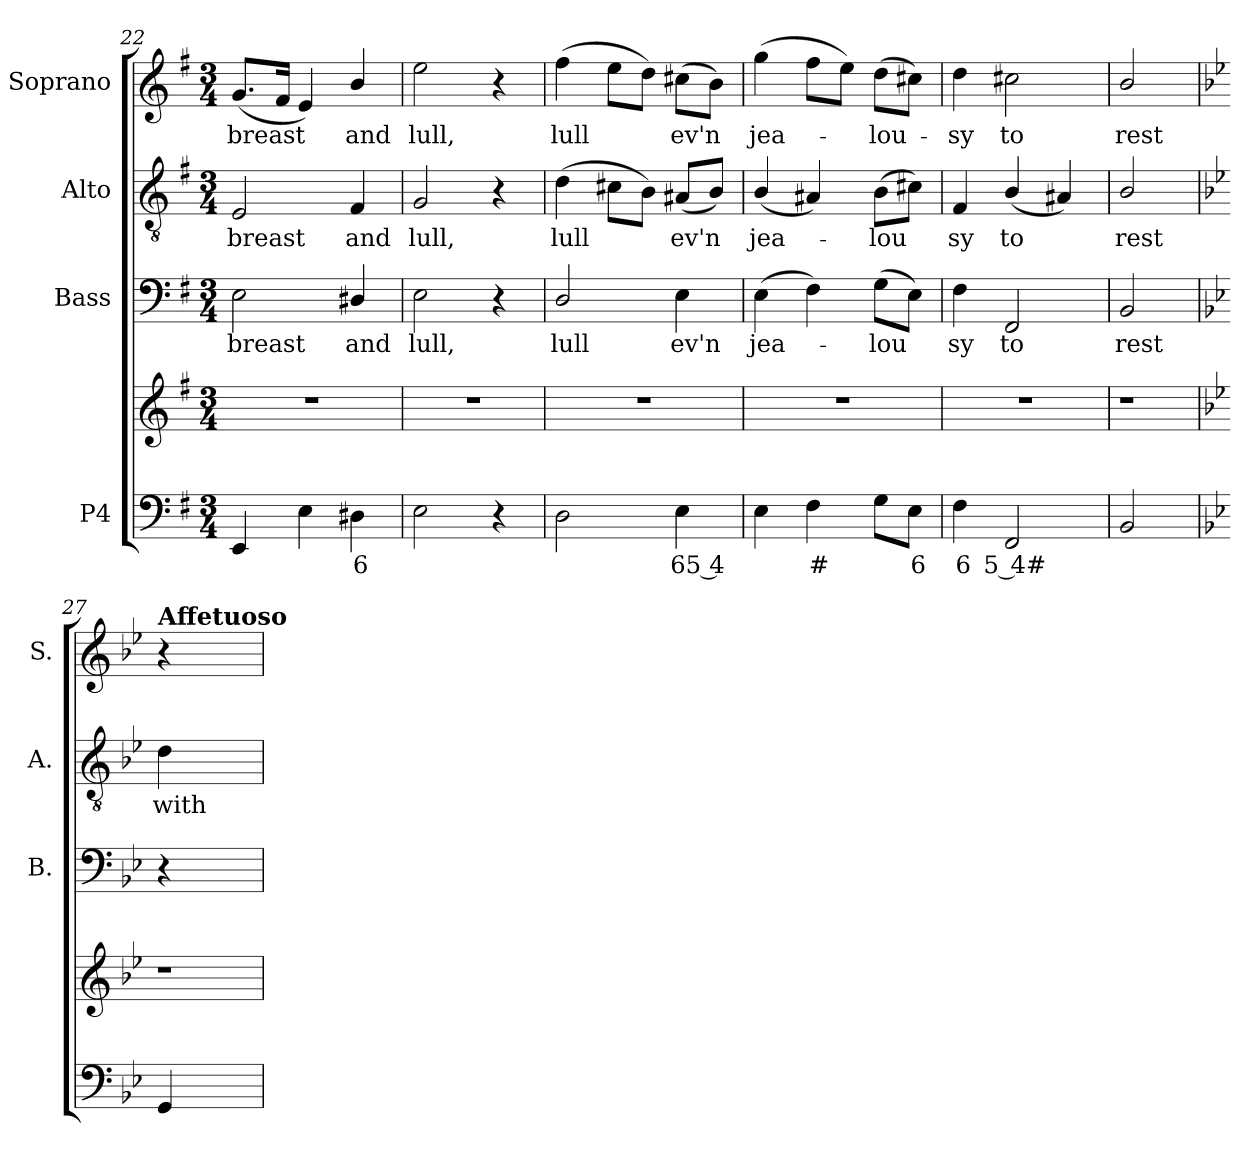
**kern	**text	**kern	**kern	**text	**kern	**text	**kern	**text
*part4	*part4	*part4	*part3	*part3	*part2	*part2	*part1	*part1
*staff5	*staff5	*staff4	*staff3	*staff3	*staff2	*staff2	*staff1	*staff1
*I"P4	*	*	*I"Bass	*	*I"Alto	*	*I"Soprano	*
*	*	*	*I'B.	*	*I'A.	*	*I'S.	*
*clefF4	*	*clefG2	*clefF4	*	*clefGv2	*	*clefG2	*
*	*	*	*	*	*ITrd7c12	*	*	*
*k[f#]	*	*k[f#]	*k[f#]	*	*k[f#]	*	*k[f#]	*
*G:	*	*G:	*G:	*	*G:	*	*G:	*
*M3/4	*	*M3/4	*M3/4	*	*M3/4	*	*M3/4	*
=22	=22	=22	=22	=22	=22	=22	=22	=22
!	!	!LO:N:vis=1	!	!	!	!	!	!
!	!	!	!	!LO:LY:b:color=#000000	!	!	!	!
!	!	!	!	!	!	!LO:LY:b:color=#000000	!	!
!	!	!	!	!	!	!	!	!LO:LY:b:color=#000000
4EEi/	.	2.r	2Ei\	breast	2EEi/	breast	(8.gi/L	breast
.	.	.	.	.	.	.	16f#i/Jk	.
4Ei\	.	.	.	.	.	.	4ei/)	.
!	!LO:LY:b:color=#000000	!	!	!	!	!	!	!
!	!	!	!	!LO:LY:b:color=#000000	!	!	!	!
!	!	!	!	!	!	!LO:LY:b:color=#000000	!	!
!	!	!	!	!	!	!	!	!LO:LY:b:color=#000000
4D#Xi\	6	.	4D#Xi/	and	4FF#i/	and	4bi/	and
=23	=23	=23	=23	=23	=23	=23	=23	=23
!	!	!LO:N:vis=1	!	!	!	!	!	!
!	!	!	!	!LO:LY:b:color=#000000	!	!	!	!
!	!	!	!	!	!	!LO:LY:b:color=#000000	!	!
!	!	!	!	!	!	!	!	!LO:LY:b:color=#000000
2Ei\	.	2.r	2Ei\	lull,	2GGi/	lull,	2eei\	lull,
4r	.	.	4r	.	4r	.	4r	.
=24	=24	=24	=24	=24	=24	=24	=24	=24
!	!	!LO:N:vis=1	!	!	!	!	!	!
!	!	!	!	!LO:LY:b:color=#000000	!	!	!	!
!	!	!	!	!	!	!LO:LY:b:color=#000000	!	!
!	!	!	!	!	!	!	!	!LO:LY:b:color=#000000
2Di\	.	2.r	2Di/	lull	(4Di\	lull	(4ff#i\	lull
.	.	.	.	.	8C#Xi\L	.	8eei\L	.
.	.	.	.	.	8BBi\J)	.	8ddi\J)	.
!	!LO:LY:b:color=#000000	!	!	!	!	!	!	!
!	!	!	!	!LO:LY:b:color=#000000	!	!	!	!
!	!	!	!	!	!	!LO:LY:b:color=#000000	!	!
!	!	!	!	!	!	!	!	!LO:LY:b:color=#000000
4Ei\	65 4	.	4Ei\	ev'n	(8AA#Xi/L	ev'n	(8cc#Xi\L	ev'n
.	.	.	.	.	8BBi/J)	.	8bi\J)	.
=25	=25	=25	=25	=25	=25	=25	=25	=25
!	!	!LO:N:vis=1	!	!	!	!	!	!
!	!	!	!	!LO:LY:b:color=#000000	!	!	!	!
!	!	!	!	!	!	!LO:LY:b:color=#000000	!	!
!	!	!	!	!	!	!	!	!LO:LY:b:color=#000000
4Ei\	.	2.r	(4Ei\	jea-	(4BBi/	jea-	(4ggi\	jea-
!	!LO:LY:b:color=#000000	!	!	!	!	!	!	!
4F#i\	#	.	4F#i\)	.	4AA#Xi/)	.	8ff#i\L	.
.	.	.	.	.	.	.	8eei\J)	.
!	!	!	!	!LO:LY:b:color=#000000	!	!	!	!
!	!	!	!	!	!	!LO:LY:b:color=#000000	!	!
!	!	!	!	!	!	!	!	!LO:LY:b:color=#000000
8Gi\L	.	.	(8Gi\L	-lou	(8BBi\L	-lou	(8ddi\L	-lou-
!	!LO:LY:b:color=#000000	!	!	!	!	!	!	!
8Ei\J	6	.	8Ei\J)	.	8C#Xi\J)	.	8cc#Xi\J)	.
=26	=26	=26	=26	=26	=26	=26	=26	=26
!	!LO:LY:b:color=#000000	!LO:N:vis=1	!	!	!	!	!	!
!	!	!	!	!LO:LY:b:color=#000000	!	!	!	!
!	!	!	!	!	!	!LO:LY:b:color=#000000	!	!
!	!	!	!	!	!	!	!	!LO:LY:b:color=#000000
4F#i\	6	2.r	4F#i\	sy	4FF#i/	sy	4ddi\	-sy
!	!LO:LY:b:color=#000000	!	!	!	!	!	!	!
!	!	!	!	!LO:LY:b:color=#000000	!	!	!	!
!	!	!	!	!	!	!LO:LY:b:color=#000000	!	!
!	!	!	!	!	!	!	!	!LO:LY:b:color=#000000
2FF#i/	5 4#	.	2FF#i/	to	(4BBi/	to	2cc#Xi\	to
.	.	.	.	.	4AA#Xi/)	.	.	.
=26	=26	=26	=26	=26	=26	=26	=26	=26
!	!	!LO:N:vis=1	!	!	!	!	!	!
!	!	!	!	!LO:LY:b:color=#000000	!	!	!	!
!	!	!	!	!	!	!LO:LY:b:color=#000000	!	!
!	!	!	!	!	!	!	!	!LO:LY:b:color=#000000
2BBi/	.	2r	2BBi/	rest	2BBi/	rest	2bi/	rest
!!LO:LB:g=z
=27	=27	=27	=27	=27	=27	=27	=27	=27
*k[b-e-]	*	*k[b-e-]	*k[b-e-]	*	*k[b-e-]	*	*k[b-e-]	*
*B-:	*	*B-:	*B-:	*	*B-:	*	*B-:	*
!	!	!LO:N:vis=1	!	!	!	!	!	!
!	!	!	!	!	!	!	!LO:TX:a:B:t=Affetuoso	!
!	!	!	!	!	!	!LO:LY:b:color=#000000	!	!
4GGi/	.	4r	4r	.	4Di\	with	4r	.
=	=	=	=	=	=	=	=	=
*-	*-	*-	*-	*-	*-	*-	*-	*-
